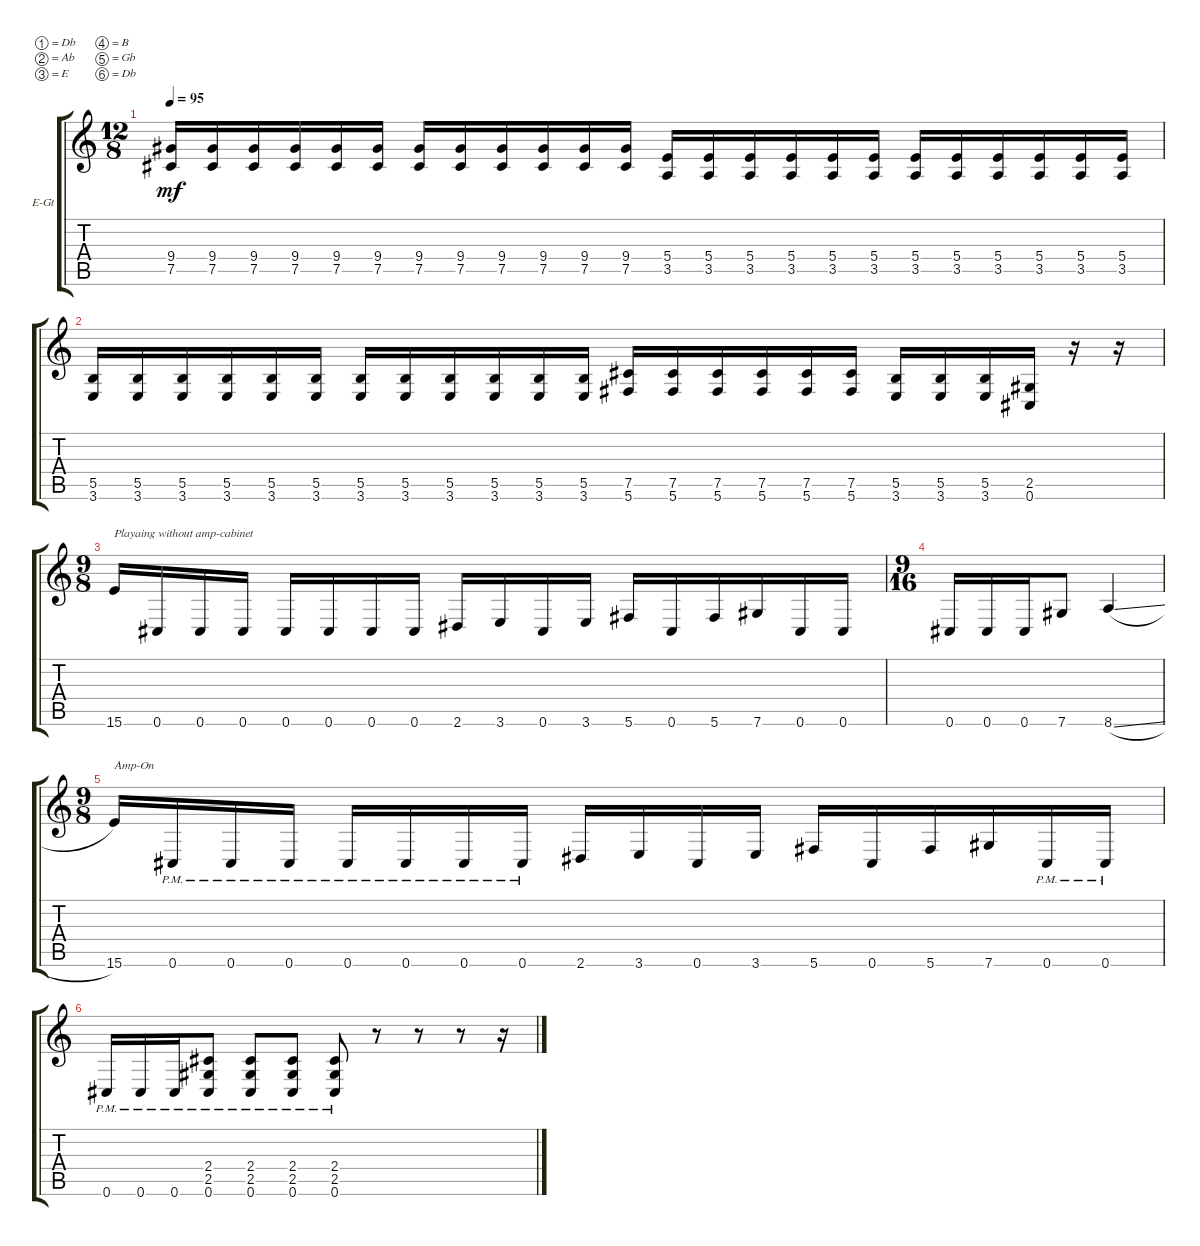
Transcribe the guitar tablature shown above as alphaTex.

\bracketExtendMode groupsimilarinstruments
\firstSystemTrackNameOrientation horizontal
\otherSystemsTrackNameOrientation horizontal
\track ("Rhythm Guitar" "E-Gt") {instrument distortionguitar}
\staff {score tabs}
\tuning (Db4 Ab3 E3 B2 Gb2 Db2)
\ts (12 8)
\tempo 95
\clef g2
\ks c
(9.4 7.5).16{dy mf} (9.4 7.5).16 (9.4 7.5).16 (9.4 7.5).16 (9.4 7.5).16 (9.4 7.5).16 (9.4 7.5).16 (9.4 7.5).16 (9.4 7.5).16 (9.4 7.5).16 (9.4 7.5).16 (9.4 7.5).16 (5.4 3.5).16 (5.4 3.5).16 (5.4 3.5).16 (5.4 3.5).16 (5.4 3.5).16 (5.4 3.5).16 (5.4 3.5).16 (5.4 3.5).16 (5.4 3.5).16 (5.4 3.5).16 (5.4 3.5).16 (5.4 3.5).16 |
(5.5 3.6).16 (5.5 3.6).16 (5.5 3.6).16 (5.5 3.6).16 (5.5 3.6).16 (5.5 3.6).16 (5.5 3.6).16 (5.5 3.6).16 (5.5 3.6).16 (5.5 3.6).16 (5.5 3.6).16 (5.5 3.6).16 (7.5 5.6).16 (7.5 5.6).16 (7.5 5.6).16 (7.5 5.6).16 (7.5 5.6).16 (7.5 5.6).16 (5.5 3.6).16 (5.5 3.6).16 (5.5 3.6).16 (2.5 0.6).16 r.16 r.16 |
\ts (9 8)
\beaming (8 2 2 2 3)
15.6.16{txt "Playaing without amp-cabinet"} 0.6.16 0.6.16 0.6.16 0.6.16 0.6.16 0.6.16 0.6.16 2.6.16 3.6.16 0.6.16 3.6.16 5.6.16 0.6.16 5.6.16 7.6.16 0.6.16 0.6.16 |
\ts (9 16)
\beaming (8 2 2 2 2)
0.6.16 0.6.16 0.6.16 7.6.8 8.6{sl}.4 |
\ts (9 8)
\beaming (8 2 2 2 3)
15.6.16{txt "Amp-On"} 0.6{pm}.16 0.6{pm}.16 0.6{pm}.16 0.6{pm}.16 0.6{pm}.16 0.6{pm}.16 0.6{pm}.16 2.6.16 3.6.16 0.6.16 3.6.16 5.6.16 0.6.16 5.6.16 7.6.16 0.6{pm}.16 0.6{pm}.16 |
0.6{pm}.16 0.6{pm}.16 0.6{pm}.16 (2.4{pm} 2.5{pm} 0.6{pm}).8 (2.4{pm} 2.5{pm} 0.6{pm}).8 (2.4{pm} 2.5{pm} 0.6{pm}).8 (2.4{pm} 2.5{pm} 0.6{pm}).8 r.8 r.8 r.8 r.16
